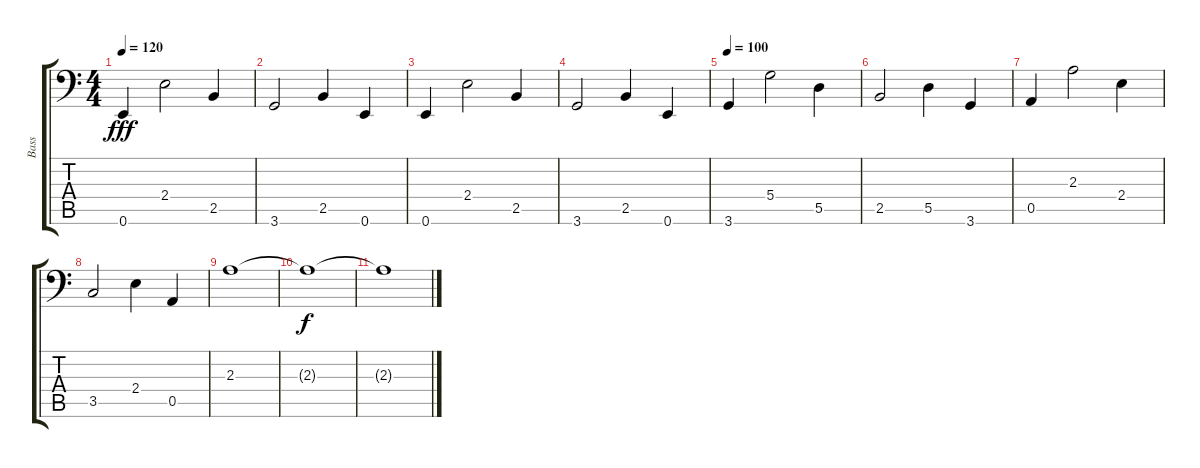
\track ("Bass" "Bass") {instrument electricbassfinger}
\staff {score tabs}
\tuning (E3 B2 G2 D2 A1 E1) {hide}
\ts (4 4)
\tempo 120
\clef f4
\ks c
0.6.4{dy fff} 2.4.2 2.5.4 |
3.6.2 2.5.4 0.6.4 |
0.6.4 2.4.2 2.5.4 |
3.6.2 2.5.4 0.6.4 |
\tempo 100
3.6.4 5.4.2 5.5.4 |
2.5.2 5.5.4 3.6.4 |
0.5.4 2.3.2 2.4.4 |
3.5.2 2.4.4 0.5.4 |
2.3.1 |
2.3{t}.1{dy f} |
2.3{t}.1
